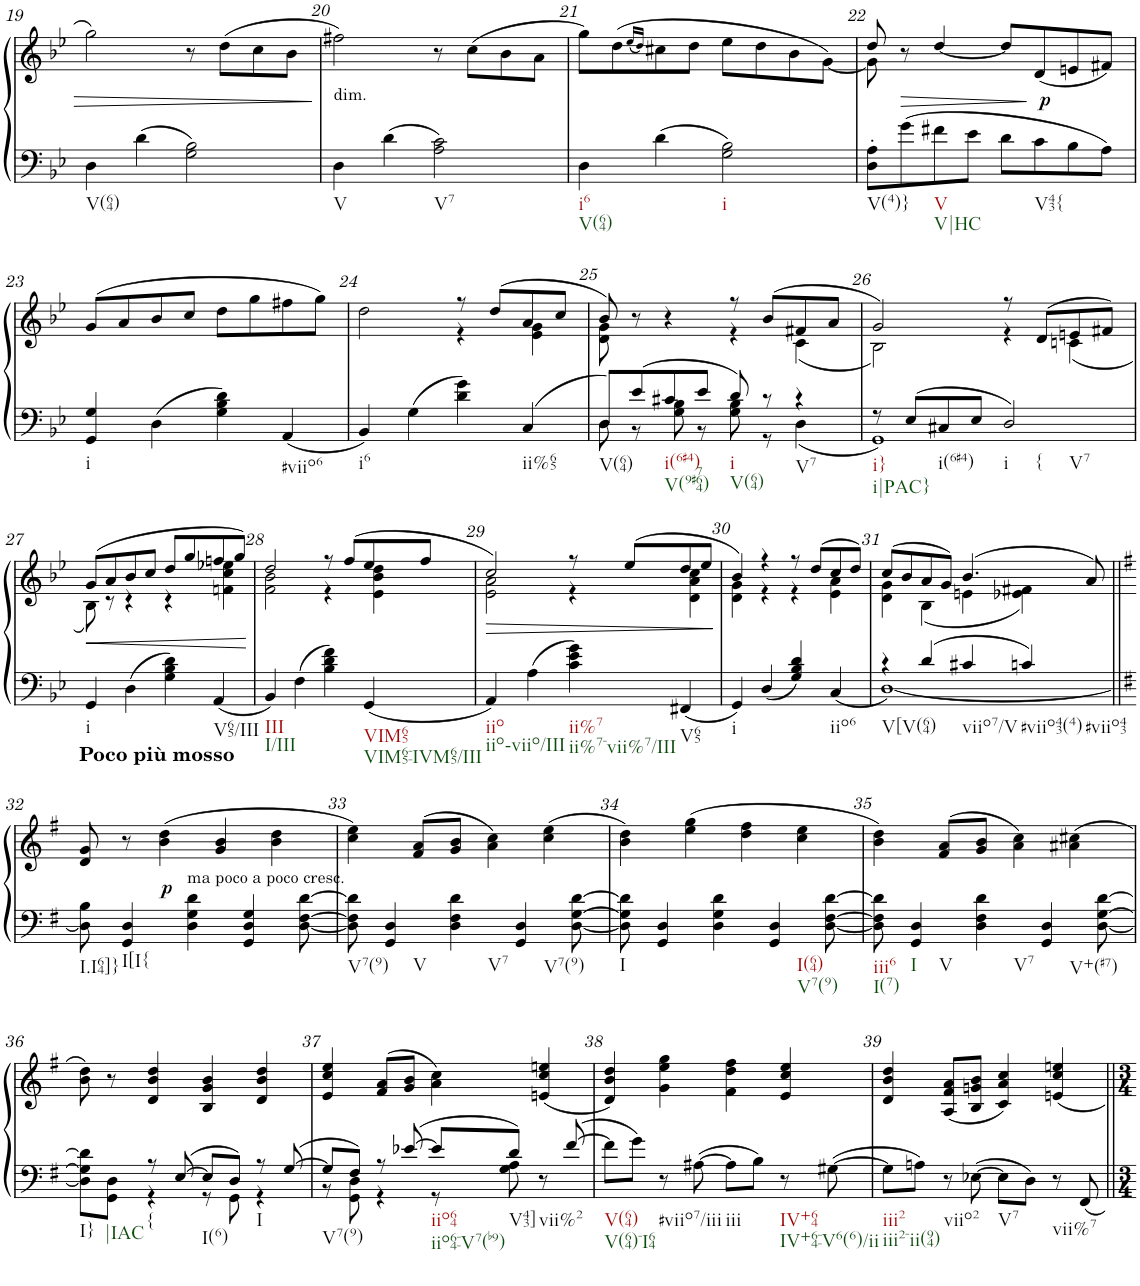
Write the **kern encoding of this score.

**kern	**kern	**dynam
*part1	*part1	*part1
*staff2	*staff1	*staff1/2
*I"Piano	*	*
*I'Pno.	*	*
!!LO:PB:g=z
*clefF4	*clefG2	*
*k[b-e-]	*k[b-e-]	*
*M4/4	*M4/4	*
*met(c)	*met(c)	*
=19	=19	=19
!LO:TX:b:t=V(64)	!	!
4D\	2gg\	.
4d\	.	.
2G\ 2B-\	8r	.
.	(8dd\L	.
.	8cc\	.
.	8b-\J	.
=20	=20	=20
!	!LO:TX:b:t=dim.	!
!LO:TX:b:t=V	!	!
4D\	2ff#X\)	.
4d\	.	.
!LO:TX:b:t=V7	!	!
2A\ 2c\	8r	.
.	(8cc\L	.
.	8b-\	.
.	8a\J	.
=21	=21	=21
!LO:TX:b:t=i6	!	!
!LO:TX:b:t=V(64)	!	!
4D\	8gg\L)	.
.	(>8dd\	.
.	(16qee-/LL	.
.	16qdd/JJ)	.
4d\	8cc#X\	.
.	8dd\J	.
!LO:TX:b:t=i	!	!
2G\ 2B-\	8ee-\L	.
.	8dd\	.
.	8b-\	.
.	[8g\J)	.
=22	=22	=22
*	*^	*
!LO:TX:b:t=V(4)}	!	!	!
8D\' 8A\'L	8dd/	8g\]	.
!	!	!	!LO:HP:b
8g\	8r	8ryy	>
!LO:TX:b:t=V	!	!	!
!LO:TX:b:t=V|HC	!	!	!
8f#X\	[4dd/	4ryy	.
8e-\J	.	.	.
8d\L	8dd/L]	2ryy	.
!LO:TX:b:t=V43{	!	!	!
!	!	!	!LO:DY:n=1:b
8c\	(8d/	.	] p
8B-\	8en/	.	.
8A\J	8f#X/J)	.	.
*	*v	*v	*
!!LO:LB:g=z
=23	=23	=23
!LO:TX:b:t=i	!	!
4GG/ 4G/	(8g/L	.
.	8a/	.
4D\	8b-/	.
.	8cc/J	.
4G\ 4B-\ 4d\	8dd\L	.
.	8gg\	.
!LO:TX:b:t=#viio6	!	!
4AA/	8ff#X\	.
.	8gg\J)	.
=24	=24	=24
*	*^	*
!LO:TX:b:t=i6	!	!	!
4BB-/	2dd\	2ryy	.
4G\	.	.	.
4d\ 4g\	8r	4r	.
.	(8dd/L	.	.
!LO:TX:b:t=ii%65	!	!	!
4C/	8a/	4e-\ 4g\	.
.	8cc/J	.	.
=25	=25	=25	=25
*^	*	*	*
!LO:TX:b:t=V(64)	!	!	!	!
8D/L	8D\	8b-/)	8d\ 8g\	.
8e-/	8r	8r	4.ryy	.
!LO:TX:b:t=i(6#4)	!	!	!	!
!LO:TX:b:t=V(9#764)	!	!	!	!
8c#X/	8G\ 8B-\	4r	.	.
8e-/J	8r	.	.	.
!LO:TX:b:t=i	!	!	!	!
!LO:TX:b:t=V(64)	!	!	!	!
8d/	8G\ 8B-\	8r	4r	.
8r	8r	(8b-/L	.	.
!LO:TX:b:t=V7	!	!	!	!
4r	4D\	8f#X/	(4c\	.
.	.	8a/J	.	.
=26	=26	=26	=26	=26
!LO:TX:b:t=i}	!	!	!	!
!LO:TX:b:t=i|PAC}	!	!	!	!
8r	1GG	2g/)	2B-\)	.
8E-/L	.	.	.	.
!LO:TX:b:t=i(6#4)	!	!	!	!
8C#X/	.	.	.	.
8E-/J	.	.	.	.
!LO:TX:b:t=i	!	!	!	!
!LO:TX:b:t={	!	!	!	!
!LO:TX:b:t=V7	!	!	!	!
2D/	.	8r	4r	.
.	.	(8d/L	.	.
.	.	8en/	(4cn\	.
.	.	8f#X/J)	.	.
*v	*v	*	*	*
!!LO:LB:g=z	!!
=27	=27	=27	=27
!LO:TX:b:t=i	!	!	!
!	!	!	!LO:HP:b
4GG/	(8g/L	8B-\)	<
.	8a/	8r	.
4D\	8b-/	4r	.
.	8cc/J	.	.
4G\ 4B-\ 4d\	8dd/L	4r	.
.	8gg/	.	.
!LO:TX:b:t=V65/III	!	!	!
4AA/	8ffn/	4fn\ 4cc\ 4ee-X\	.
.	8gg/J)	.	.
*	*v	*v	*
.	.	[
=28	=28	=28
*	*^	*
!LO:TX:b:t=III	!	!	!
!LO:TX:b:t=I/III	!	!	!
4BB-/	2dd/	2f\ 2b-\	.
4F\	.	.	.
4B-\ 4d\ 4f\	8r	4r	.
.	(8ff/L	.	.
!LO:TX:b:t=VIM65	!	!	!
!LO:TX:b:t=VIM65-IVM65/III	!	!	!
4GG/	8ee-/	4e-\ 4b-\ 4dd\	.
.	8ff/J	.	.
=29	=29	=29	=29
!LO:TX:b:t=iio	!	!	!
!LO:TX:b:t=iio-viio/III	!	!	!
!	!	!	!LO:HP:b
4AA/	2cc/)	2e-\ 2a\	>
4A\	.	.	.
!LO:TX:b:t=ii%7	!	!	!
!LO:TX:b:t=ii%7-vii%7/III	!	!	!
4c\ 4e-\ 4g\	8r	4r	.
.	(8ee-/L	.	.
!LO:TX:b:t=V65	!	!	!
4FF#X/	8dd/	4d\ 4a\ 4cc\	.
.	8ee-/J	.	.
*	*v	*v	*
.	.	]
=30	=30	=30
*^	*^	*
!LO:TX:b:t=i	!	!	!	!
4GG/	2.ryy	4b-/)	4d\ 4g\	.
4D/	.	4r	4r	.
4G/ 4B-/ 4d/	.	8r	4r	.
.	.	(8dd/L	.	.
!LO:TX:b:t=iio6	!	!	!	!
4ryy	4C/	8cc/	4e-\ 4a\	.
.	.	8dd/J)	.	.
=31	=31	=31	=31	=31
!LO:TX:b:t=V[V(64)	!	!	!	!
4r	[1D	(8cc/L	4d\ 4g\	.
.	.	8b-/	.	.
4d/	.	8a/	(4B-\	.
.	.	8g/J)	.	.
!LO:TX:b:t=viio7/V	!	!	!	!
4c#X/	.	(4.b-/	4en\	.
!LO:TX:b:t=#viio43(4)	!	!	!	!
!LO:TX:b:t=#viio43	!	!	!	!
4cn/	.	.	4e-X\ 4f#X\)	.
.	.	8a/)	.	.
*v	*v	*	*	*
*	*v	*v	*
!!LO:LB:g=z
=32||	=32||	=32||
*k[f#]	*k[f#]	*
!	!LO:TX:a:B:t=Poco più mosso	!
!LO:TX:b:t=I.I64]}	!	!
8D\] 8B\	8d/ 8g/	.
!LO:TX:b:t=I[I{	!	!
4GG/ 4D/	8r	.
!	!	!LO:DY:b
.	(4b\ 4dd\	p
!LO:TX:a:t=ma poco a poco cresc.	!	!
4D\ 4G\ 4d\	.	.
.	4g/ 4b/	.
4GG/ 4D/ 4G/	.	.
.	4b\ 4dd\	.
[8D\ [8F#\ [8d\	.	.
=33	=33	=33
!LO:TX:b:t=V7(9)	!	!
8D\] 8F#\] 8d\]	4cc\ 4ee\)	.
!LO:TX:b:t=V	!	!
4GG/ 4D/	.	.
.	(8f#/ 8a/L	.
!LO:TX:b:t=V7	!	!
4D\ 4F#\ 4d\	8g/ 8b/J	.
.	4a\ 4cc\)	.
!LO:TX:b:t=V7(9)	!	!
4GG/ 4D/	.	.
.	(4cc\ 4ee\	.
[8D\ [8G\ [8d\	.	.
=34	=34	=34
!LO:TX:b:t=I	!	!
8D\] 8G\] 8d\]	4b\ 4dd\)	.
4GG/ 4D/	.	.
.	(4ee\ 4gg\	.
4D\ 4G\ 4d\	.	.
.	4dd\ 4ff#\	.
!LO:TX:b:t=I(64)	!	!
!LO:TX:b:t=V7(9)	!	!
4GG/ 4D/	.	.
.	4cc\ 4ee\	.
[8D\ [8F#\ [8d\	.	.
=35	=35	=35
!LO:TX:b:t=iii6	!	!
!LO:TX:b:t=I(7)	!	!
8D\] 8F#\] 8d\]	4b\ 4dd\)	.
!LO:TX:b:t=I	!	!
!LO:TX:b:t=V	!	!
4GG/ 4D/	.	.
.	(8f#/ 8a/L	.
!LO:TX:b:t=V7	!	!
4D\ 4F#\ 4d\	8g/ 8b/J	.
.	4a\ 4cc\)	.
!LO:TX:b:t=V+(#7)	!	!
4GG/ 4D/	.	.
.	(4a#X\ 4cc#X\	.
[8D\ [8G\ [8d\	.	.
!!LO:LB:g=z
=36	=36	=36
*^	*	*
!LO:TX:b:t=I}	!	!	!
8D\] 8G\] 8d\]L	4ryy	8b\ 8dd\)	.
!LO:TX:b:t=|IAC	!	!	!
8GG\ 8D\J	.	8r	.
!LO:TX:b:t={	!	!	!
8r	4r	4d/ 4b/ 4dd/	.
[8E/	.	.	.
!LO:TX:b:t=I(6)	!	!	!
8E/L]	8r	4B/ 4g/ 4b/	.
8D/J	8GG\	.	.
!LO:TX:b:t=I	!	!	!
8r	4r	4d/ 4b/ 4dd/	.
[8G/	.	.	.
=37	=37	=37	=37
!LO:TX:b:t=V7(9)	!	!	!
8G/L]	8r	4e/ 4cc/ 4ee/	.
8F#/J	8GG\ 8D\	.	.
8r	4r	(8f#/ 8a/L	.
[8e-X/	.	8g/ 8b/J	.
!LO:TX:b:t=iio64	!	!	!
!LO:TX:b:t=iio64-V7(b9)	!	!	!
8e-/L]	8r	4a\ 4cc\)	.
!LO:TX:b:t=V43]	!	!	!
8d/J	8G\ 8A\	.	.
!LO:TX:b:t=vii%2	!	!	!
8r	4ryy	(4en/ 4cc/ 4een/	.
[8f#/	.	.	.
*v	*v	*	*
=38	=38	=38
!LO:TX:b:t=V(64)	!	!
!LO:TX:b:t=V(64)-I64	!	!
8f#\L]	4d/ 4b/ 4dd/)	.
8g\J	.	.
!LO:TX:b:t=#viio7/iii	!	!
8r	4g\ 4ee\ 4gg\	.
[8A#X\	.	.
!LO:TX:b:t=iii	!	!
8A#\L]	4f#\ 4dd\ 4ff#\	.
8B\J	.	.
!LO:TX:b:t=IV+64	!	!
!LO:TX:b:t=IV+64-V6(6)/ii	!	!
8r	4e/ 4cc/ 4ee/	.
[8G#X\	.	.
=39	=39	=39
!LO:TX:b:t=iii2	!	!
!LO:TX:b:t=iii2-ii(94)	!	!
8G#\L]	4d/ 4b/ 4dd/	.
8An\J	.	.
!LO:TX:b:t=viio2	!	!
8r	(8A/ 8f#/ 8a/L	.
[8E-X\	8B/ 8gn/ 8b/J	.
!LO:TX:b:t=V7	!	!
8E-\L]	4c/ 4a/ 4cc/)	.
8D\J	.	.
!LO:TX:b:t=vii%7	!	!
8r	4en/ 4cc/ 4een/	.
8FF#/	.	.
=||	=||	=||
*-	*-	*-
